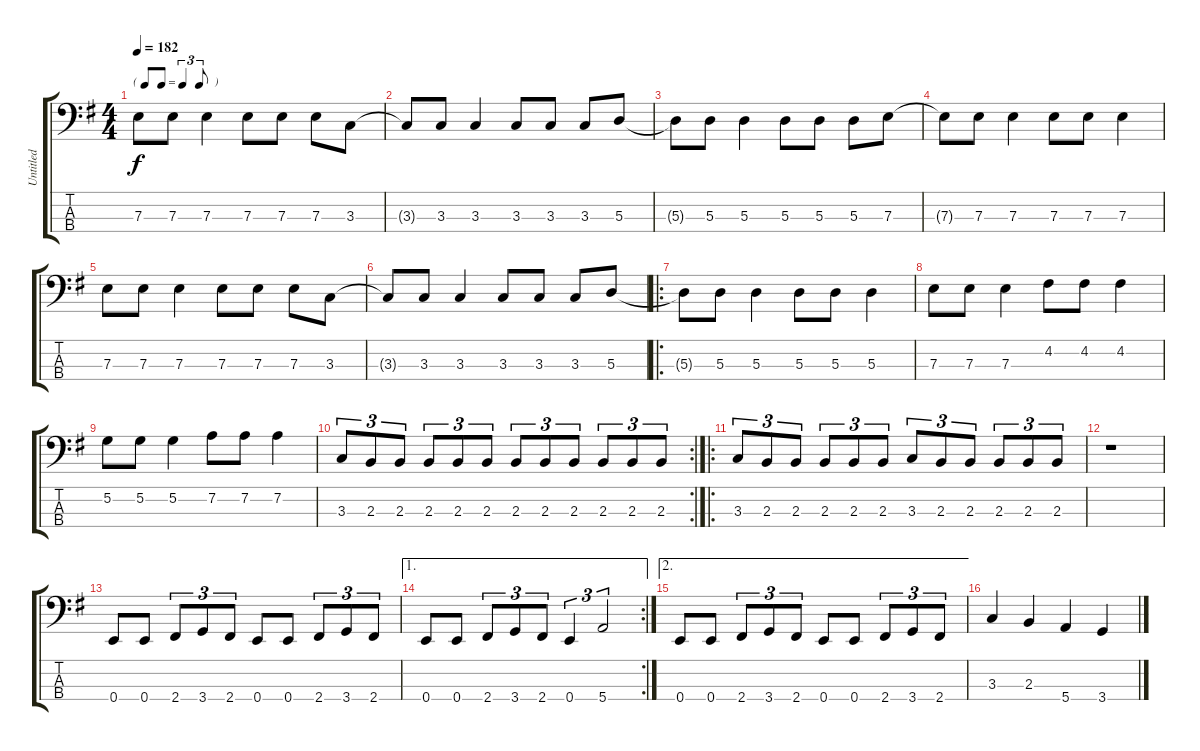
\track ("Untitled" "Untitled") {instrument electricbassfinger}
\staff {score tabs}
\tuning (G2 D2 A1 E1) {hide}
\ts (4 4)
\tf triplet8th
\tempo 182
\clef f4
\ks g
7.3.8{dy f} 7.3.8 7.3.4 7.3.8 7.3.8 7.3.8 3.3.8 |
3.3{t}.8 3.3.8 3.3.4 3.3.8 3.3.8 3.3.8 5.3.8 |
5.3{t}.8 5.3.8 5.3.4 5.3.8 5.3.8 5.3.8 7.3.8 |
7.3{t}.8 7.3.8 7.3.4 7.3.8 7.3.8 7.3.4 |
7.3.8 7.3.8 7.3.4 7.3.8 7.3.8 7.3.8 3.3.8 |
3.3{t}.8 3.3.8 3.3.4 3.3.8 3.3.8 3.3.8 5.3.8 |
\ro
5.3{t}.8 5.3.8 5.3.4 5.3.8 5.3.8 5.3.4 |
7.3.8 7.3.8 7.3.4 4.2.8 4.2.8 4.2.4 |
5.2.8 5.2.8 5.2.4 7.2.8 7.2.8 7.2.4 |
\rc 2
3.3.8{tu (3 2)} 2.3.8{tu (3 2)} 2.3.8{tu (3 2)} 2.3.8{tu (3 2)} 2.3.8{tu (3 2)} 2.3.8{tu (3 2)} 2.3.8{tu (3 2)} 2.3.8{tu (3 2)} 2.3.8{tu (3 2)} 2.3.8{tu (3 2)} 2.3.8{tu (3 2)} 2.3.8{tu (3 2)} |
\ro
3.3.8{tu (3 2)} 2.3.8{tu (3 2)} 2.3.8{tu (3 2)} 2.3.8{tu (3 2)} 2.3.8{tu (3 2)} 2.3.8{tu (3 2)} 3.3.8{tu (3 2)} 2.3.8{tu (3 2)} 2.3.8{tu (3 2)} 2.3.8{tu (3 2)} 2.3.8{tu (3 2)} 2.3.8{tu (3 2)} |
r.1 |
0.4.8 0.4.8 2.4.8{tu (3 2)} 3.4.8{tu (3 2)} 2.4.8{tu (3 2)} 0.4.8 0.4.8 2.4.8{tu (3 2)} 3.4.8{tu (3 2)} 2.4.8{tu (3 2)} |
\ae 1
\rc 2
0.4.8 0.4.8 2.4.8{tu (3 2)} 3.4.8{tu (3 2)} 2.4.8{tu (3 2)} 0.4.4{tu (3 2)} 5.4.2{tu (3 2)} |
\ae 2
0.4.8 0.4.8 2.4.8{tu (3 2)} 3.4.8{tu (3 2)} 2.4.8{tu (3 2)} 0.4.8 0.4.8 2.4.8{tu (3 2)} 3.4.8{tu (3 2)} 2.4.8{tu (3 2)} |
3.3.4 2.3.4 5.4.4 3.4.4
